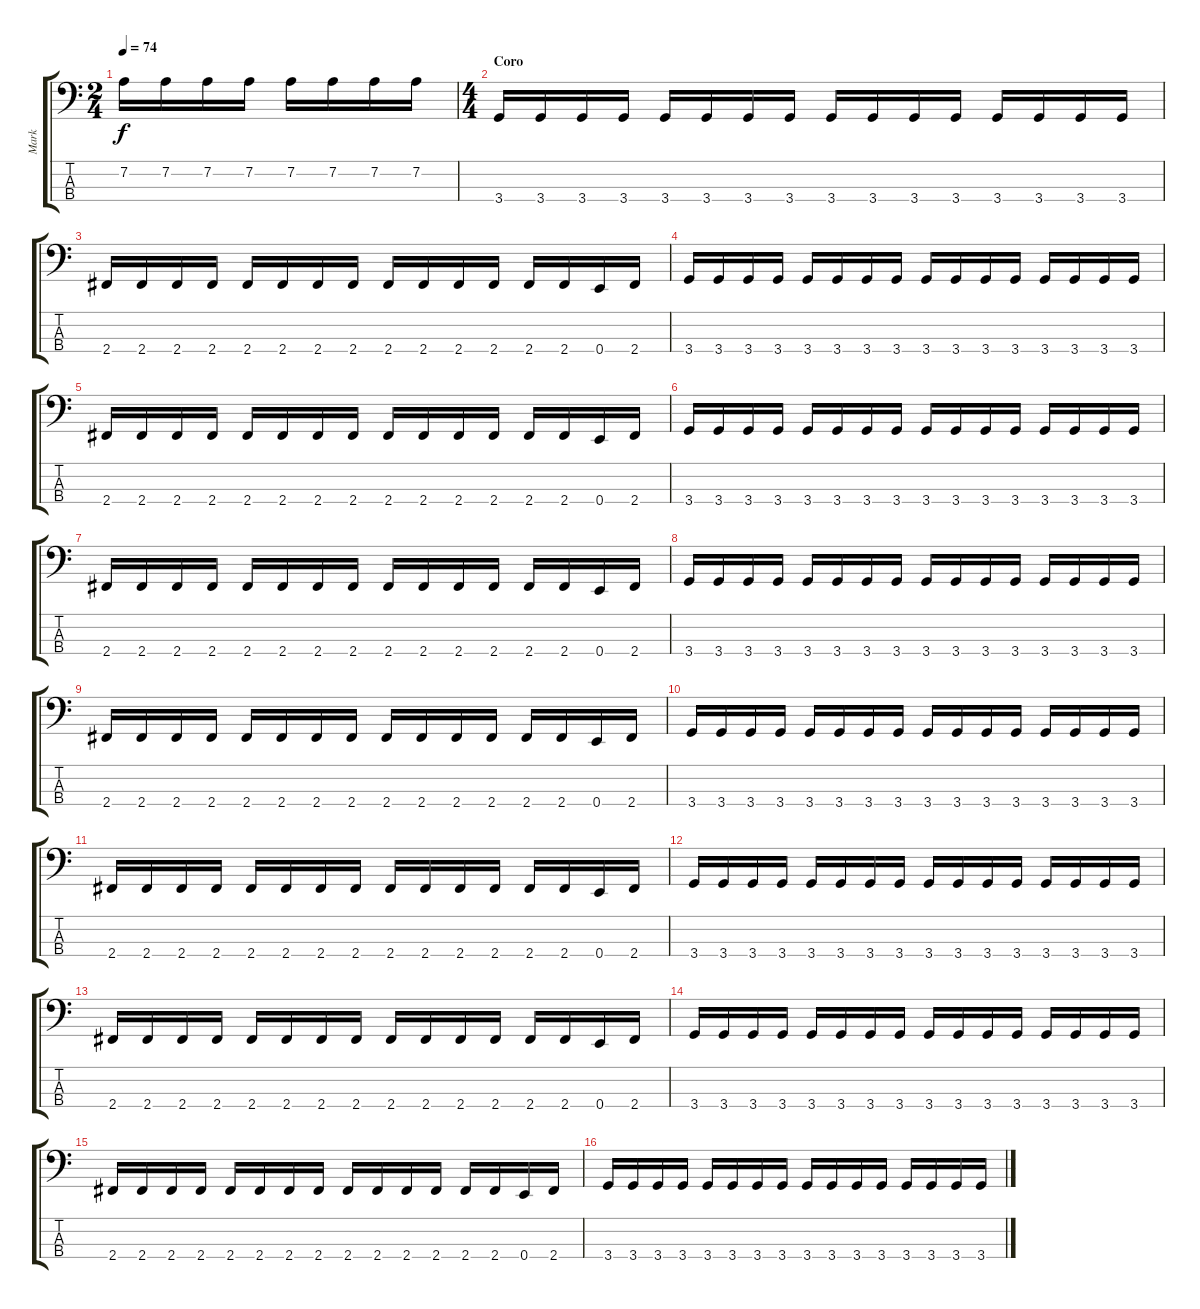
\track ("Mark" "Mark") {instrument electricbasspick}
\staff {score tabs}
\tuning (G2 D2 A1 E1) {hide}
\ts (2 4)
\tempo 74
\clef f4
\ks c
7.2.16{dy f} 7.2.16 7.2.16 7.2.16 7.2.16 7.2.16 7.2.16 7.2.16 |
\ts (4 4)
\section ("" "Coro")
3.4.16 3.4.16 3.4.16 3.4.16 3.4.16 3.4.16 3.4.16 3.4.16 3.4.16 3.4.16 3.4.16 3.4.16 3.4.16 3.4.16 3.4.16 3.4.16 |
2.4.16 2.4.16 2.4.16 2.4.16 2.4.16 2.4.16 2.4.16 2.4.16 2.4.16 2.4.16 2.4.16 2.4.16 2.4.16 2.4.16 0.4.16 2.4.16 |
3.4.16 3.4.16 3.4.16 3.4.16 3.4.16 3.4.16 3.4.16 3.4.16 3.4.16 3.4.16 3.4.16 3.4.16 3.4.16 3.4.16 3.4.16 3.4.16 |
2.4.16 2.4.16 2.4.16 2.4.16 2.4.16 2.4.16 2.4.16 2.4.16 2.4.16 2.4.16 2.4.16 2.4.16 2.4.16 2.4.16 0.4.16 2.4.16 |
3.4.16 3.4.16 3.4.16 3.4.16 3.4.16 3.4.16 3.4.16 3.4.16 3.4.16 3.4.16 3.4.16 3.4.16 3.4.16 3.4.16 3.4.16 3.4.16 |
2.4.16 2.4.16 2.4.16 2.4.16 2.4.16 2.4.16 2.4.16 2.4.16 2.4.16 2.4.16 2.4.16 2.4.16 2.4.16 2.4.16 0.4.16 2.4.16 |
3.4.16 3.4.16 3.4.16 3.4.16 3.4.16 3.4.16 3.4.16 3.4.16 3.4.16 3.4.16 3.4.16 3.4.16 3.4.16 3.4.16 3.4.16 3.4.16 |
2.4.16 2.4.16 2.4.16 2.4.16 2.4.16 2.4.16 2.4.16 2.4.16 2.4.16 2.4.16 2.4.16 2.4.16 2.4.16 2.4.16 0.4.16 2.4.16 |
3.4.16 3.4.16 3.4.16 3.4.16 3.4.16 3.4.16 3.4.16 3.4.16 3.4.16 3.4.16 3.4.16 3.4.16 3.4.16 3.4.16 3.4.16 3.4.16 |
2.4.16 2.4.16 2.4.16 2.4.16 2.4.16 2.4.16 2.4.16 2.4.16 2.4.16 2.4.16 2.4.16 2.4.16 2.4.16 2.4.16 0.4.16 2.4.16 |
3.4.16 3.4.16 3.4.16 3.4.16 3.4.16 3.4.16 3.4.16 3.4.16 3.4.16 3.4.16 3.4.16 3.4.16 3.4.16 3.4.16 3.4.16 3.4.16 |
2.4.16 2.4.16 2.4.16 2.4.16 2.4.16 2.4.16 2.4.16 2.4.16 2.4.16 2.4.16 2.4.16 2.4.16 2.4.16 2.4.16 0.4.16 2.4.16 |
3.4.16 3.4.16 3.4.16 3.4.16 3.4.16 3.4.16 3.4.16 3.4.16 3.4.16 3.4.16 3.4.16 3.4.16 3.4.16 3.4.16 3.4.16 3.4.16 |
2.4.16 2.4.16 2.4.16 2.4.16 2.4.16 2.4.16 2.4.16 2.4.16 2.4.16 2.4.16 2.4.16 2.4.16 2.4.16 2.4.16 0.4.16 2.4.16 |
3.4.16 3.4.16 3.4.16 3.4.16 3.4.16 3.4.16 3.4.16 3.4.16 3.4.16 3.4.16 3.4.16 3.4.16 3.4.16 3.4.16 3.4.16 3.4.16
